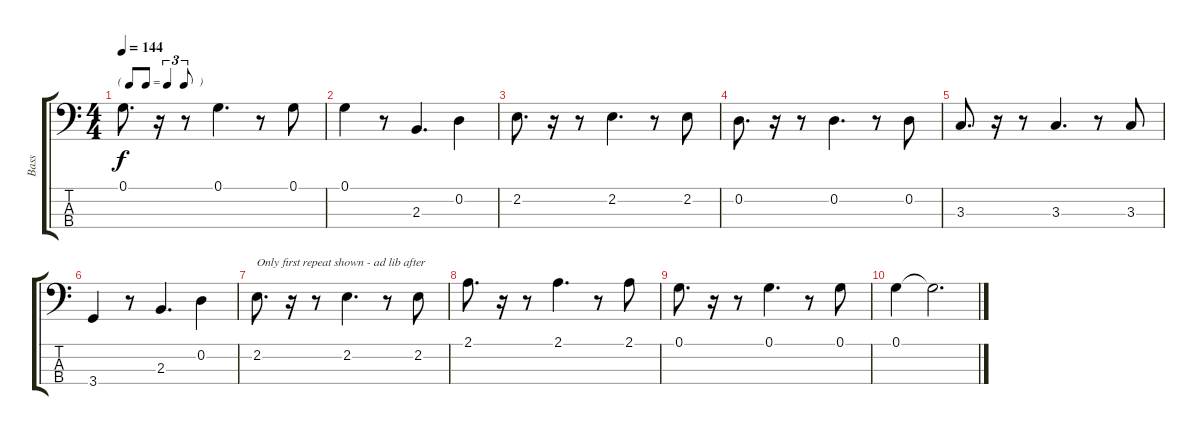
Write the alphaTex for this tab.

\track ("Bass" "Bass") {instrument electricbassfinger}
\staff {score tabs}
\tuning (G2 D2 A1 E1) {hide}
\ts (4 4)
\tf triplet8th
\tempo 144
\clef f4
\ks c
0.1.8{d dy f} r.16 r.8 0.1.4{d} r.8 0.1.8 |
0.1.4 r.8 2.3.4{d} 0.2.4 |
2.2.8{d} r.16 r.8 2.2.4{d} r.8 2.2.8 |
0.2.8{d} r.16 r.8 0.2.4{d} r.8 0.2.8 |
3.3.8{d} r.16 r.8 3.3.4{d} r.8 3.3.8 |
3.4.4 r.8 2.3.4{d} 0.2.4 |
2.2.8{d txt "Only first repeat shown - ad lib after"} r.16 r.8 2.2.4{d} r.8 2.2.8 |
2.1.8{d} r.16 r.8 2.1.4{d} r.8 2.1.8 |
0.1.8{d} r.16 r.8 0.1.4{d} r.8 0.1.8 |
0.1.4 0.1{t}.2{d}
